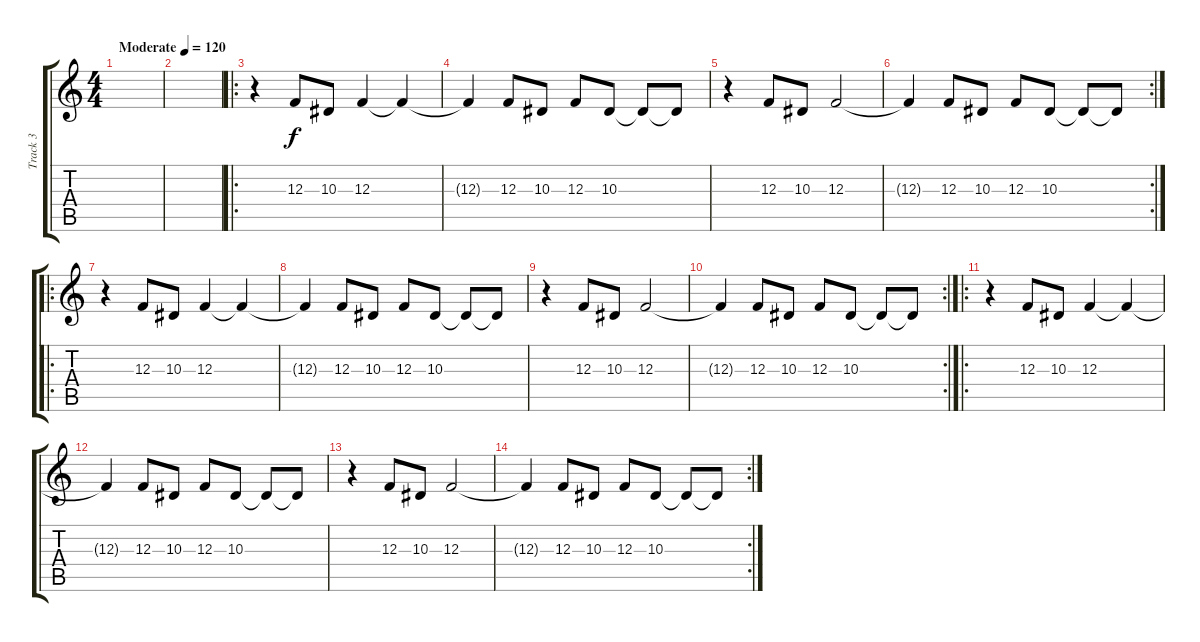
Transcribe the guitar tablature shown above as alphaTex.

\track ("Track 3" "Track 3") {instrument viola}
\staff {score tabs}
\tuning (D4 A3 F3 C3 G2 C2) {hide}
\ts (4 4)
\tempo (120 "Moderate")
\clef g2
\ks c
|
|
\ro
r.4 12.3.8 10.3.8 12.3.4 12.3{t}.4 |
12.3{t}.4 12.3.8 10.3.8 12.3.8 10.3.8 10.3{t}.8 10.3{t}.8 |
r.4 12.3.8 10.3.8 12.3.2 |
\rc 2
12.3{t}.4 12.3.8 10.3.8 12.3.8 10.3.8 10.3{t}.8 10.3{t}.8 |
\ro
r.4 12.3.8 10.3.8 12.3.4 12.3{t}.4 |
12.3{t}.4 12.3.8 10.3.8 12.3.8 10.3.8 10.3{t}.8 10.3{t}.8 |
r.4 12.3.8 10.3.8 12.3.2 |
\rc 2
12.3{t}.4 12.3.8 10.3.8 12.3.8 10.3.8 10.3{t}.8 10.3{t}.8 |
\ro
r.4 12.3.8 10.3.8 12.3.4 12.3{t}.4 |
12.3{t}.4 12.3.8 10.3.8 12.3.8 10.3.8 10.3{t}.8 10.3{t}.8 |
r.4 12.3.8 10.3.8 12.3.2 |
\rc 2
12.3{t}.4 12.3.8 10.3.8 12.3.8 10.3.8 10.3{t}.8 10.3{t}.8
